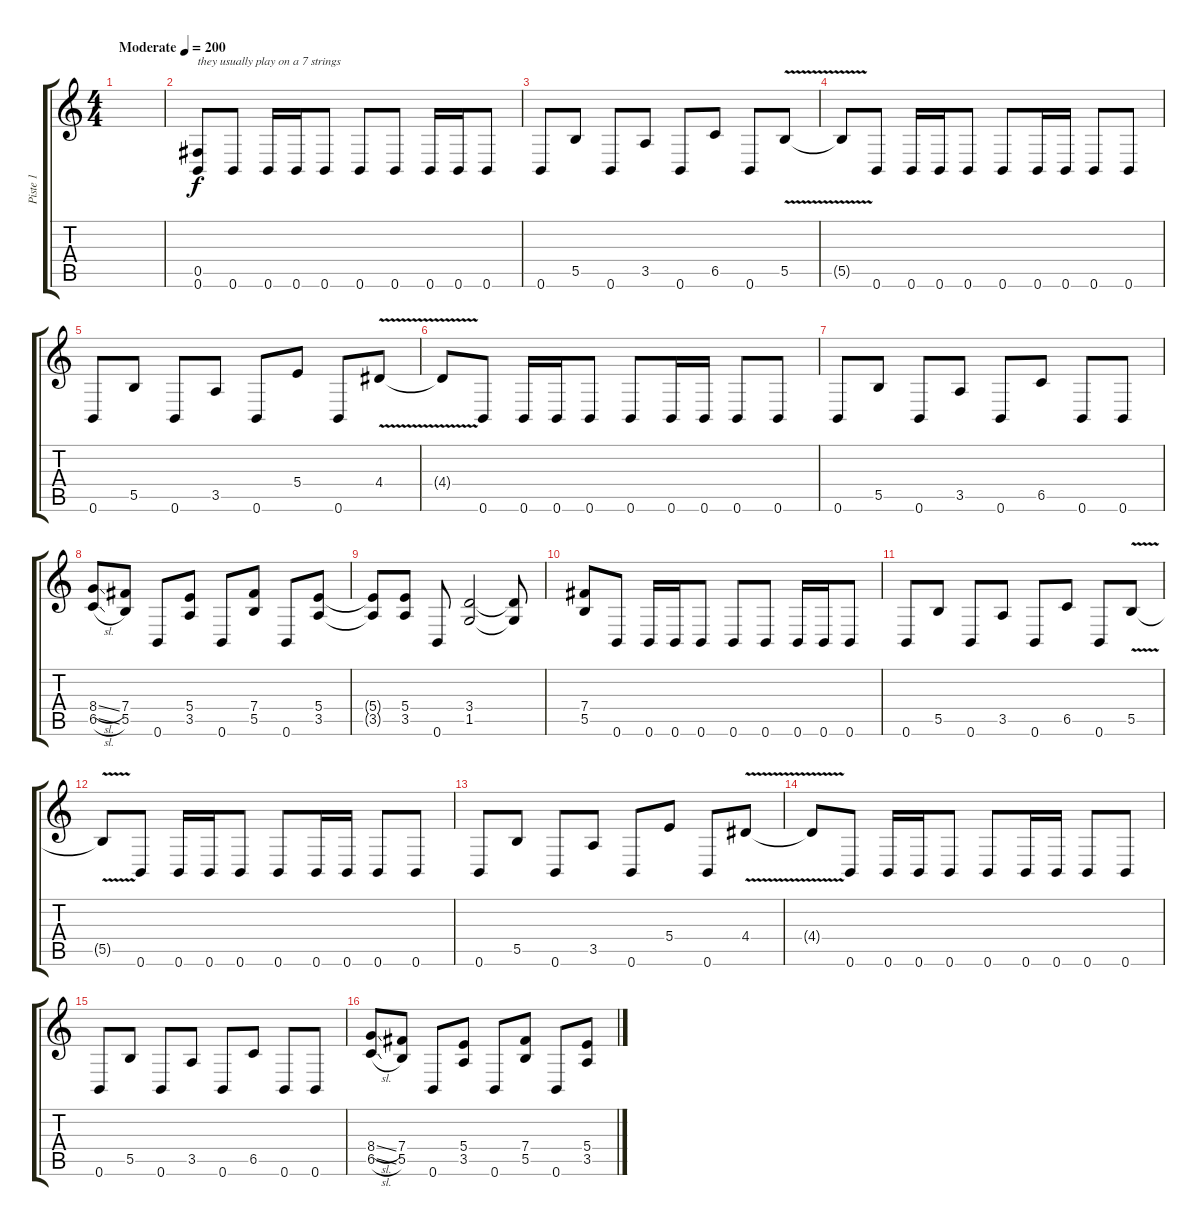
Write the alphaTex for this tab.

\track ("Piste 1" "Piste 1") {instrument distortionguitar}
\staff {score tabs}
\tuning (Db4 Ab3 E3 B2 Gb2 B1) {hide}
\ts (4 4)
\tempo (200 "Moderate")
\clef g2
\ks c
|
(0.5 0.6).8{txt "they usually play on a 7 strings"} 0.6.8 0.6.16 0.6.16 0.6.8 0.6.8 0.6.8 0.6.16 0.6.16 0.6.8 |
0.6.8 5.5.8 0.6.8 3.5.8 0.6.8 6.5.8 0.6.8 5.5{v}.8 |
5.5{t}.8 0.6.8 0.6.16 0.6.16 0.6.8 0.6.8 0.6.16 0.6.16 0.6.8 0.6.8 |
0.6.8 5.5.8 0.6.8 3.5.8 0.6.8 5.4.8 0.6.8 4.4{v}.8 |
4.4{t}.8 0.6.8 0.6.16 0.6.16 0.6.8 0.6.8 0.6.16 0.6.16 0.6.8 0.6.8 |
0.6.8 5.5.8 0.6.8 3.5.8 0.6.8 6.5.8 0.6.8 0.6.8 |
(8.4{sl} 6.5{sl}).8 (7.4 5.5).8 0.6.8 (5.4 3.5).8 0.6.8 (7.4 5.5).8 0.6.8 (5.4 3.5).8 |
(5.4{t} 3.5{t}).8 (5.4 3.5).8 0.6.8 (3.4 1.5).2 (3.4{t} 1.5{t}).8 |
(7.4 5.5).8 0.6.8 0.6.16 0.6.16 0.6.8 0.6.8 0.6.8 0.6.16 0.6.16 0.6.8 |
0.6.8 5.5.8 0.6.8 3.5.8 0.6.8 6.5.8 0.6.8 5.5{v}.8 |
5.5{t}.8 0.6.8 0.6.16 0.6.16 0.6.8 0.6.8 0.6.16 0.6.16 0.6.8 0.6.8 |
0.6.8 5.5.8 0.6.8 3.5.8 0.6.8 5.4.8 0.6.8 4.4{v}.8 |
4.4{t}.8 0.6.8 0.6.16 0.6.16 0.6.8 0.6.8 0.6.16 0.6.16 0.6.8 0.6.8 |
0.6.8 5.5.8 0.6.8 3.5.8 0.6.8 6.5.8 0.6.8 0.6.8 |
(8.4{sl} 6.5{sl}).8 (7.4 5.5).8 0.6.8 (5.4 3.5).8 0.6.8 (7.4 5.5).8 0.6.8 (5.4 3.5).8
